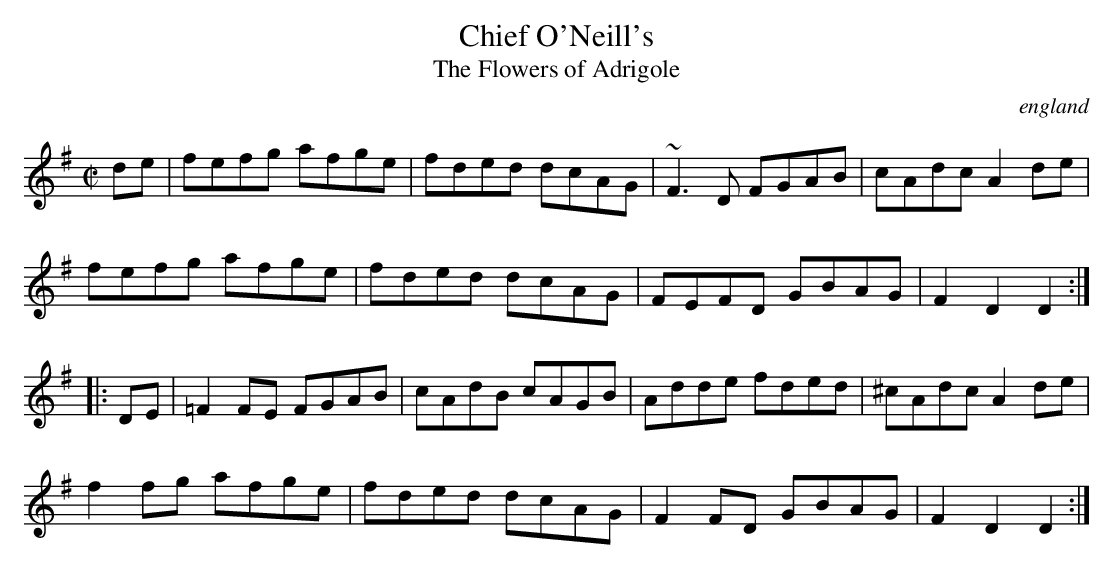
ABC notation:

X:1
T:Chief O'Neill's
T:Flowers of Adrigole, The
O:england
M:C|
K:Dmix
de|fefg afge|fded dcAG|~F3D FGAB|cAdc A2de|
fefg afge|fded dcAG|FEFD GBAG|F2D2 D2:|
|:DE|=F2FE FGAB|cAdB cAGB|Adde fded|^cAdc A2de|
f2fg afge|fded dcAG|F2FD GBAG|F2D2 D2:|
